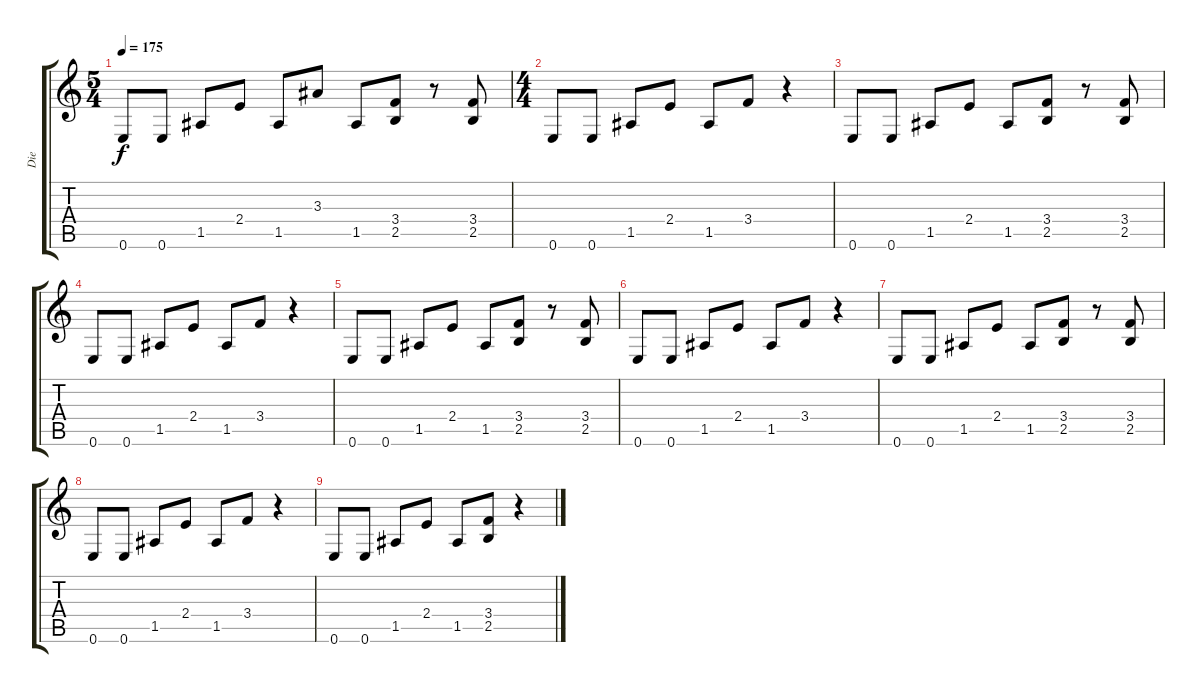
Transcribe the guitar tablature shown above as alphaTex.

\track ("Die" "Die") {instrument distortionguitar}
\staff {score tabs}
\tuning (E4 B3 G3 D3 A2 E2) {hide}
\ts (5 4)
\tempo 175
\clef g2
\ks c
0.6.8{dy f} 0.6.8 1.5.8 2.4.8 1.5.8 3.3.8 1.5.8 (3.4 2.5).8 r.8 (3.4 2.5).8 |
\ts (4 4)
0.6.8 0.6.8 1.5.8 2.4.8 1.5.8 3.4.8 r.4 |
0.6.8 0.6.8 1.5.8 2.4.8 1.5.8 (3.4 2.5).8 r.8 (3.4 2.5).8 |
0.6.8 0.6.8 1.5.8 2.4.8 1.5.8 3.4.8 r.4 |
0.6.8 0.6.8 1.5.8 2.4.8 1.5.8 (3.4 2.5).8 r.8 (3.4 2.5).8 |
0.6.8 0.6.8 1.5.8 2.4.8 1.5.8 3.4.8 r.4 |
0.6.8 0.6.8 1.5.8 2.4.8 1.5.8 (3.4 2.5).8 r.8 (3.4 2.5).8 |
0.6.8 0.6.8 1.5.8 2.4.8 1.5.8 3.4.8 r.4 |
0.6.8 0.6.8 1.5.8 2.4.8 1.5.8 (3.4 2.5).8 r.4
